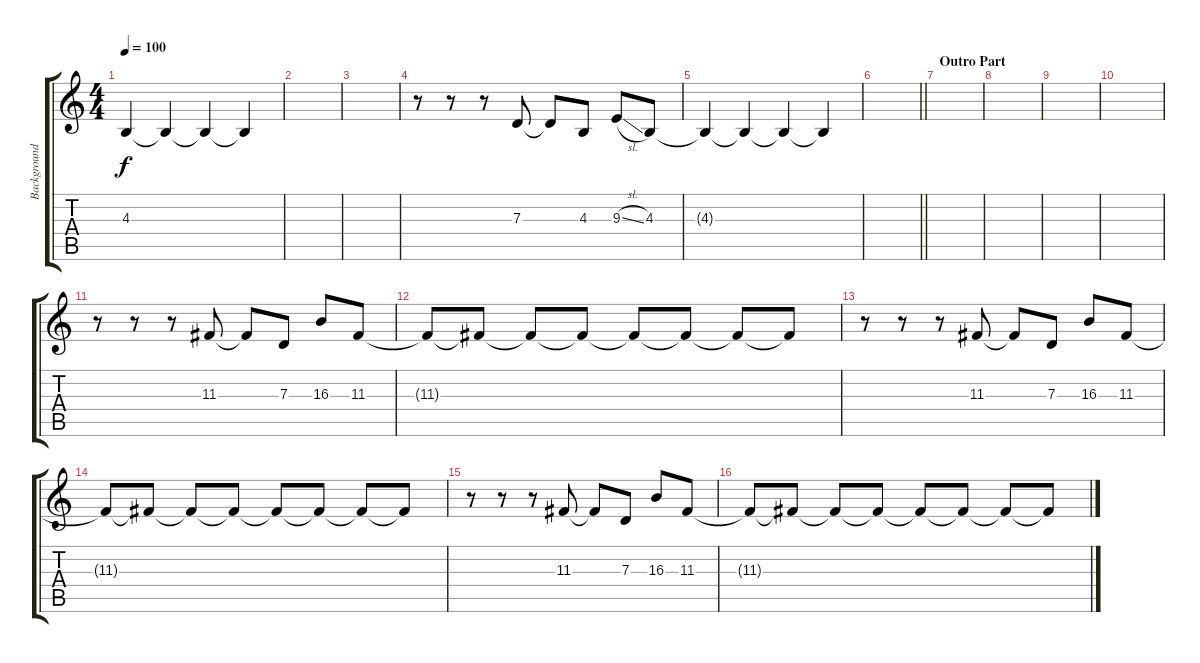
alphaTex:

\track ("Background Vocals" "Background") {instrument violin}
\staff {score tabs}
\tuning (E4 B3 G3 D3 A2 E2) {hide}
\ts (4 4)
\tempo 100
\clef g2
\ks c
4.3{t}.4{dy f} 4.3{t}.4 4.3{t}.4 4.3{t}.4 |
|
|
r.8 r.8 r.8 7.3.8 7.3{t}.8 4.3.8 9.3{sl}.8 4.3.8 |
4.3{t}.4 4.3{t}.4 4.3{t}.4 4.3{t}.4 |
\barLineRight lightlight
|
\section ("" "Outro Part")
|
|
|
|
r.8 r.8 r.8 11.3.8 11.3{t}.8 7.3.8 16.3.8 11.3.8 |
11.3{t}.8 11.3{t}.8 11.3{t}.8 11.3{t}.8 11.3{t}.8 11.3{t}.8 11.3{t}.8 11.3{t}.8 |
r.8 r.8 r.8 11.3.8 11.3{t}.8 7.3.8 16.3.8 11.3.8 |
11.3{t}.8 11.3{t}.8 11.3{t}.8 11.3{t}.8 11.3{t}.8 11.3{t}.8 11.3{t}.8 11.3{t}.8 |
r.8 r.8 r.8 11.3.8 11.3{t}.8 7.3.8 16.3.8 11.3.8 |
11.3{t}.8 11.3{t}.8 11.3{t}.8 11.3{t}.8 11.3{t}.8 11.3{t}.8 11.3{t}.8 11.3{t}.8
